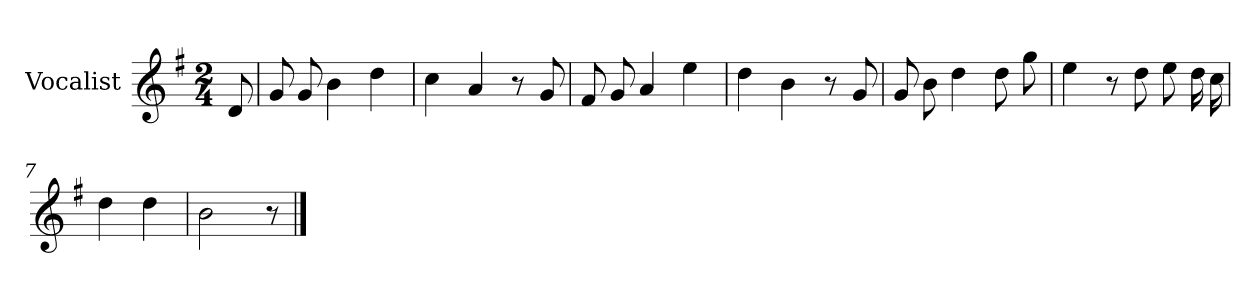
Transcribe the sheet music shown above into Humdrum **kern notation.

**kern
*part1
*staff1
*I"Vocalist
*k[f#]
*G:
*M2/4
=
8d
=1
8g
8g
4b
4dd
=2
4cc
4a
8r
8g
=3
8f#
8g
4a
4ee
=4
4dd
4b
8r
8g
=5
8g
8b
4dd
8dd
8gg
=6
4ee
8r
8dd
8ee
16dd
16cc
=7
4dd
4dd
=8
2b
8r
==
*-
